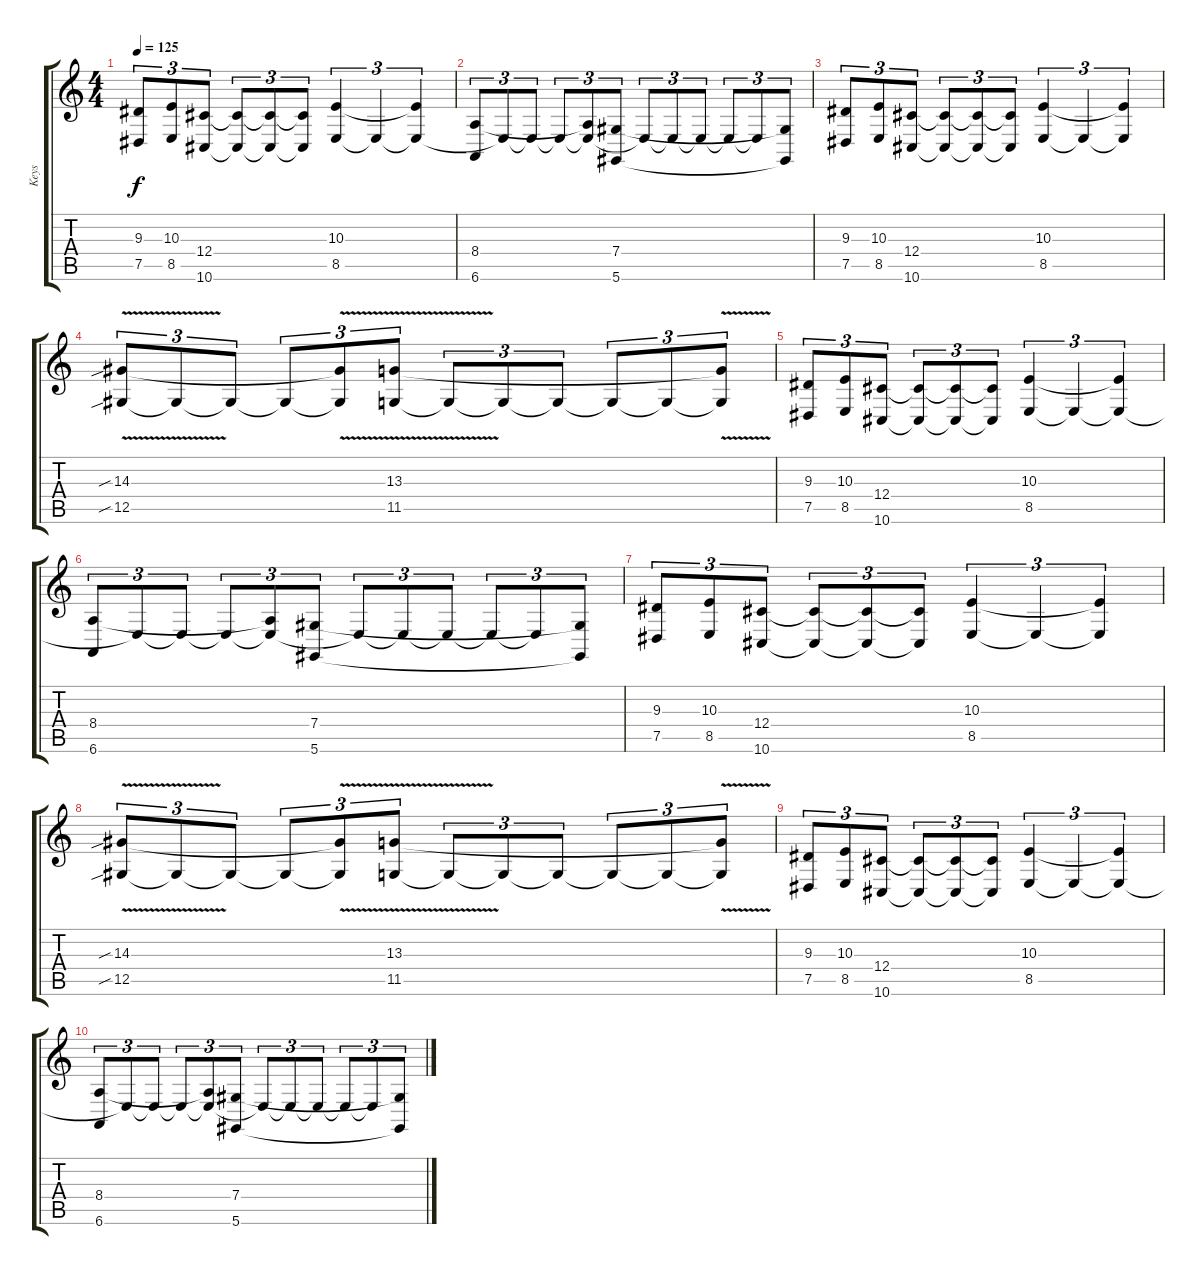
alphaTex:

\track ("Keys" "Keys") {instrument stringensemble1}
\staff {score tabs}
\tuning (Eb4 Bb3 Gb3 Db3 Ab2 Eb2) {hide}
\ts (4 4)
\tempo 125
\clef g2
\ks c
(9.3 7.5).8{tu (3 2) dy f} (10.3 8.5).8{tu (3 2)} (12.4 10.6).8{tu (3 2)} (12.4{t} 10.6{t}).8{tu (3 2)} (12.4{t} 10.6{t}).8{tu (3 2)} (12.4{t} 10.6{t}).8{tu (3 2)} (10.3 8.5).4{tu (3 2)} 8.5{t}.4{tu (3 2)} (10.3{t} 8.5{t}).4{tu (3 2)} |
(8.4 6.6).8{tu (3 2)} 8.5{t}.8{tu (3 2)} 8.5{t}.8{tu (3 2)} 8.5{t}.8{tu (3 2)} (8.4{t} 8.5{t}).8{tu (3 2)} (7.4 5.6).8{tu (3 2)} 8.5{t}.8{tu (3 2)} 8.5{t}.8{tu (3 2)} 8.5{t}.8{tu (3 2)} 8.5{t}.8{tu (3 2)} 8.5{t}.8{tu (3 2)} (7.4{t} 5.6{t}).8{tu (3 2)} |
(9.3 7.5).8{tu (3 2)} (10.3 8.5).8{tu (3 2)} (12.4 10.6).8{tu (3 2)} (12.4{t} 10.6{t}).8{tu (3 2)} (12.4{t} 10.6{t}).8{tu (3 2)} (12.4{t} 10.6{t}).8{tu (3 2)} (10.3 8.5).4{tu (3 2)} 8.5{t}.4{tu (3 2)} (10.3{t} 8.5{t}).4{tu (3 2)} |
(14.3{v sib} 12.5{v sib}).8{tu (3 2)} 12.5{t}.8{tu (3 2)} 12.5{t}.8{tu (3 2)} 12.5{t}.8{tu (3 2)} (14.3{t} 12.5{t}).8{tu (3 2)} (13.3{v} 11.5{v}).8{tu (3 2)} 11.5{t}.8{tu (3 2)} 11.5{t}.8{tu (3 2)} 11.5{t}.8{tu (3 2)} 11.5{t}.8{tu (3 2)} 11.5{t}.8{tu (3 2)} (13.3{t} 11.5{t}).8{tu (3 2)} |
(9.3 7.5).8{tu (3 2)} (10.3 8.5).8{tu (3 2)} (12.4 10.6).8{tu (3 2)} (12.4{t} 10.6{t}).8{tu (3 2)} (12.4{t} 10.6{t}).8{tu (3 2)} (12.4{t} 10.6{t}).8{tu (3 2)} (10.3 8.5).4{tu (3 2)} 8.5{t}.4{tu (3 2)} (10.3{t} 8.5{t}).4{tu (3 2)} |
(8.4 6.6).8{tu (3 2)} 8.5{t}.8{tu (3 2)} 8.5{t}.8{tu (3 2)} 8.5{t}.8{tu (3 2)} (8.4{t} 8.5{t}).8{tu (3 2)} (7.4 5.6).8{tu (3 2)} 8.5{t}.8{tu (3 2)} 8.5{t}.8{tu (3 2)} 8.5{t}.8{tu (3 2)} 8.5{t}.8{tu (3 2)} 8.5{t}.8{tu (3 2)} (7.4{t} 5.6{t}).8{tu (3 2)} |
(9.3 7.5).8{tu (3 2)} (10.3 8.5).8{tu (3 2)} (12.4 10.6).8{tu (3 2)} (12.4{t} 10.6{t}).8{tu (3 2)} (12.4{t} 10.6{t}).8{tu (3 2)} (12.4{t} 10.6{t}).8{tu (3 2)} (10.3 8.5).4{tu (3 2)} 8.5{t}.4{tu (3 2)} (10.3{t} 8.5{t}).4{tu (3 2)} |
(14.3{v sib} 12.5{v sib}).8{tu (3 2)} 12.5{t}.8{tu (3 2)} 12.5{t}.8{tu (3 2)} 12.5{t}.8{tu (3 2)} (14.3{t} 12.5{t}).8{tu (3 2)} (13.3{v} 11.5{v}).8{tu (3 2)} 11.5{t}.8{tu (3 2)} 11.5{t}.8{tu (3 2)} 11.5{t}.8{tu (3 2)} 11.5{t}.8{tu (3 2)} 11.5{t}.8{tu (3 2)} (13.3{t} 11.5{t}).8{tu (3 2)} |
(9.3 7.5).8{tu (3 2)} (10.3 8.5).8{tu (3 2)} (12.4 10.6).8{tu (3 2)} (12.4{t} 10.6{t}).8{tu (3 2)} (12.4{t} 10.6{t}).8{tu (3 2)} (12.4{t} 10.6{t}).8{tu (3 2)} (10.3 8.5).4{tu (3 2)} 8.5{t}.4{tu (3 2)} (10.3{t} 8.5{t}).4{tu (3 2)} |
(8.4 6.6).8{tu (3 2)} 8.5{t}.8{tu (3 2)} 8.5{t}.8{tu (3 2)} 8.5{t}.8{tu (3 2)} (8.4{t} 8.5{t}).8{tu (3 2)} (7.4 5.6).8{tu (3 2)} 8.5{t}.8{tu (3 2)} 8.5{t}.8{tu (3 2)} 8.5{t}.8{tu (3 2)} 8.5{t}.8{tu (3 2)} 8.5{t}.8{tu (3 2)} (7.4{t} 5.6{t}).8{tu (3 2)}
